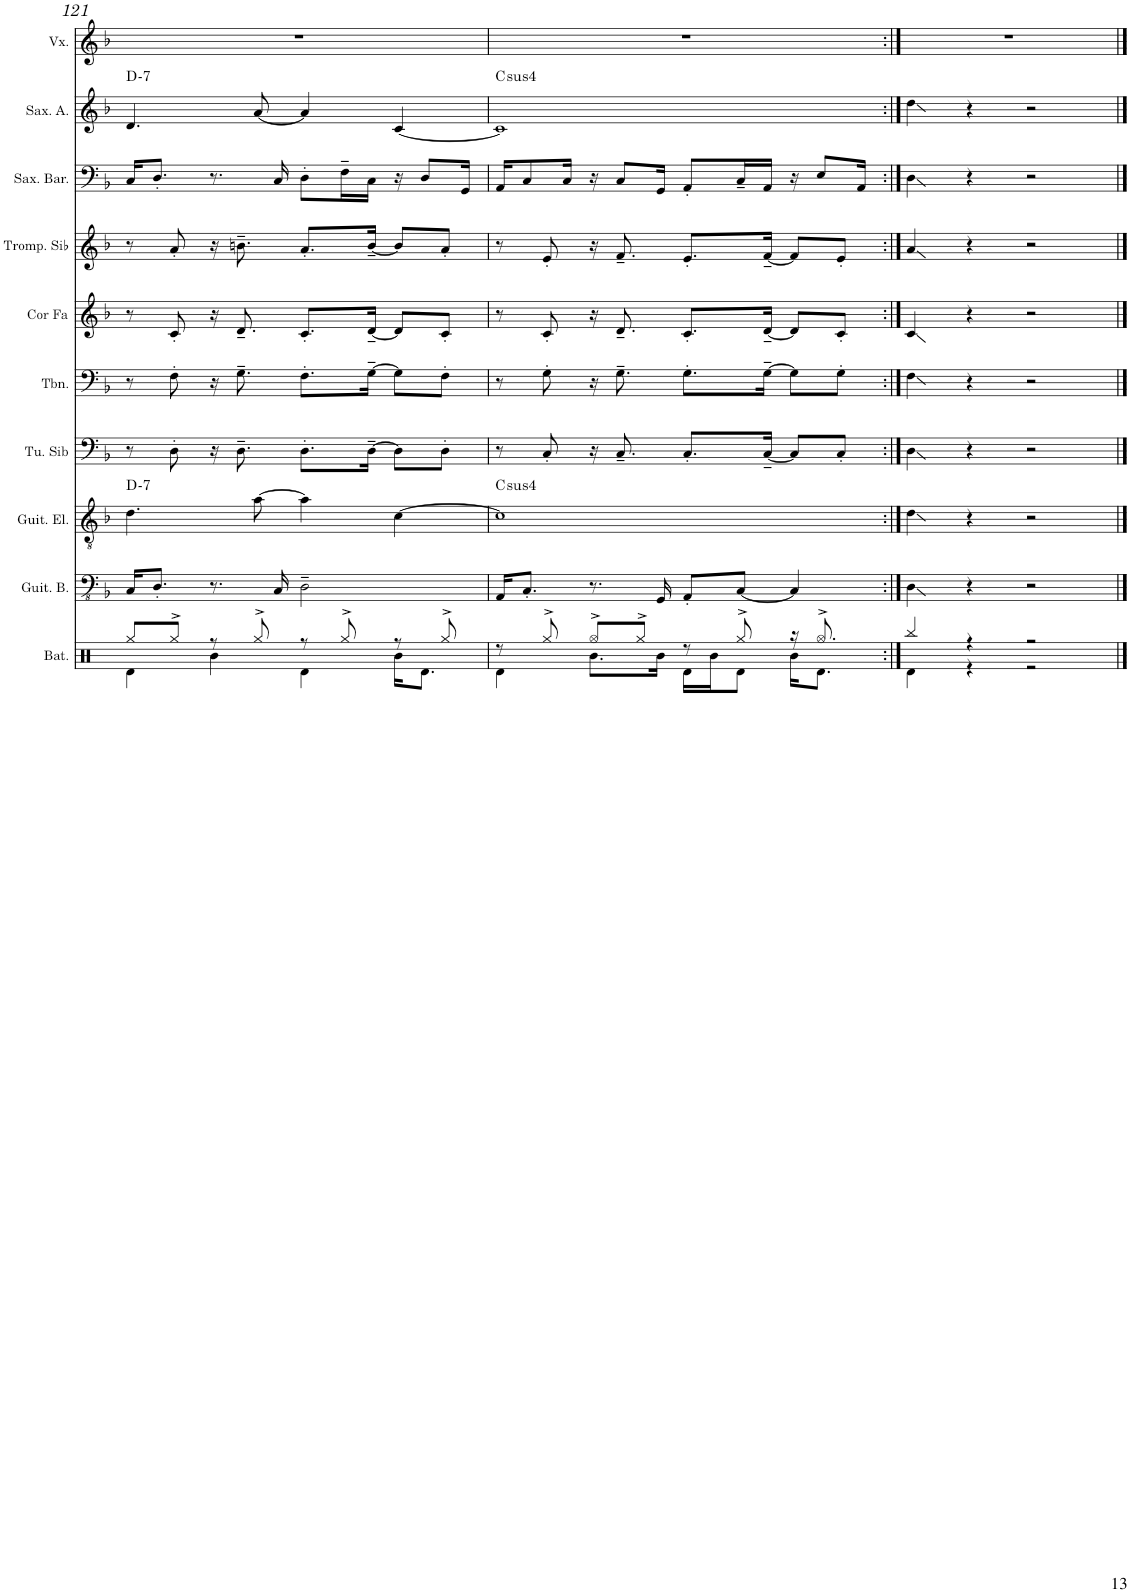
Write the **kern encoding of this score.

**kern	**kern	**harte	**kern	**kern	**kern	**kern	**kern	**kern	**harte
*part8	*part7	*part7	*part6	*part5	*part4	*part3	*part2	*part1	*part1
*staff8	*staff7	*	*staff6	*staff5	*staff4	*staff3	*staff2	*staff1	*
*I"Guitare basse	*I"Guitare électrique	*	*I"Tuba en Sib	*I"Trombone	*I"Cor en Fa	*I"Trompette en Sib	*I"Saxophone Baryton	*I"Saxophone Alto	*
*I'Guit. B.	*I'Guit. El.	*	*I'Tu. Sib	*I'Tbn.	*I'Cor Fa	*I'Tromp. Sib	*I'Sax. Bar.	*I'Sax. A.	*
!!LO:PB:g=z
*clefFv4	*clefGv2	*	*clefF4	*clefF4	*clefG2	*clefG2	*clefF4	*clefG2	*
*	*	*	*	*	*ITrd4c7	*ITrd1c2	*ITrd12c21	*ITrd5c9	*
*k[b-]	*k[b-]	*	*k[b-]	*k[b-]	*k[b-]	*k[b-]	*k[b-]	*k[b-]	*
*M4/4	*M4/4	*	*M4/4	*M4/4	*M4/4	*M4/4	*M4/4	*M4/4	*
=121	=121	=121	=121	=121	=121	=121	=121	=121	=121
!	!	!LO:H:kt=7	!	!	!	!	!	!	!LO:H:kt=7
16CC/KL	4.d\	D:min7	8r	8r	8r	8r	16C/KL	4.d/	D:min7
8.DD'/J	.	.	.	.	.	.	8.D'/J	.	.
.	.	.	8D'\	8F'\	8c'/	8a'/	.	.	.
8.r	.	.	16r	16r	16r	16r	8.r	.	.
.	.	.	8.D~\	8.G~\	8.d~/	8.bn~\	.	.	.
.	[8a\	.	.	.	.	.	.	[8a/	.
16CC/	.	.	.	.	.	.	16C/	.	.
2DD~\	4a\]	.	8.D'\L	8.F'\L	8.c'/L	8.a'/L	8D'\L	4a/]	.
.	.	.	.	.	.	.	16F~\L	.	.
.	.	.	[16D~\Jk	[16G~\Jk	[16d~/Jk	[16b~/Jk	16C\JJ	.	.
.	[4c\	.	8D\L]	8G\L]	8d/L]	8b/L]	16r	[4c/	.
.	.	.	.	.	.	.	8D/L	.	.
.	.	.	8D'\J	8F'\J	8c'/J	8a'/J	.	.	.
.	.	.	.	.	.	.	16GG/Jk	.	.
=122	=122	=122	=122	=122	=122	=122	=122	=122	=122
!	!	!LO:H:kt=4	!	!	!	!	!	!	!LO:H:kt=4
16AAA/KL	1c]	C:sus4	8r	8r	8r	8r	16AA/KL	1c]	C:sus4
8.CC'/J	.	.	.	.	.	.	8C/	.	.
.	.	.	8C'/	8G'\	8c'/	8e'/	.	.	.
.	.	.	.	.	.	.	16C/Jk	.	.
8.r	.	.	16r	16r	16r	16r	16r	.	.
.	.	.	8.C~/	8.G~\	8.d~/	8.f~/	8C/L	.	.
16GGG/	.	.	.	.	.	.	16GG/Jk	.	.
8AAA'/L	.	.	8.C'/L	8.G'\L	8.c'/L	8.e'/L	8AA'/L	.	.
[8CC/J	.	.	.	.	.	.	16C~/L	.	.
.	.	.	[16C~/Jk	[16G~\Jk	[16d~/Jk	[16f~/Jk	16AA/JJ	.	.
4CC/]	.	.	8C/L]	8G\L]	8d/L]	8f/L]	16r	.	.
.	.	.	.	.	.	.	8E/L	.	.
.	.	.	8C'/J	8G'\J	8c'/J	8e'/J	.	.	.
.	.	.	.	.	.	.	16AA/Jk	.	.
=123:|!	=123:|!	=123:|!	=123:|!	=123:|!	=123:|!	=123:|!	=123:|!	=123:|!	=123:|!
4DD\	4d\	.	4D\	4F\	4c/	4a/	4D\	4dd\	.
4r	4r	.	4r	4r	4r	4r	4r	4r	.
2r	2r	.	2r	2r	2r	2r	2r	2r	.
==	==	==	==	==	==	==	==	==	==
*-	*-	*-	*-	*-	*-	*-	*-	*-	*-
